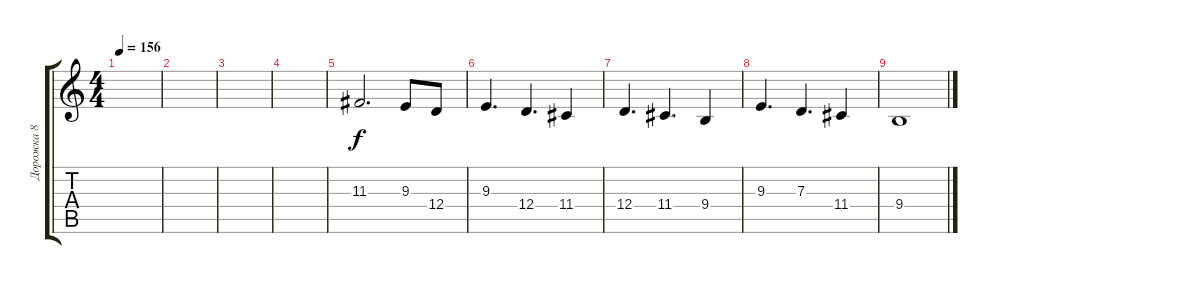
\track ("Дорожка 8" "Дорожка 8") {instrument violin}
\staff {score tabs}
\tuning (E4 B3 G3 D3 A2 E2) {hide}
\ts (4 4)
\tempo 156
\clef g2
\ks c
|
|
|
|
11.3.2{d} 9.3.8 12.4.8 |
9.3.4{d} 12.4.4{d} 11.4.4 |
12.4.4{d} 11.4.4{d} 9.4.4 |
9.3.4{d} 7.3.4{d} 11.4.4 |
9.4.1
